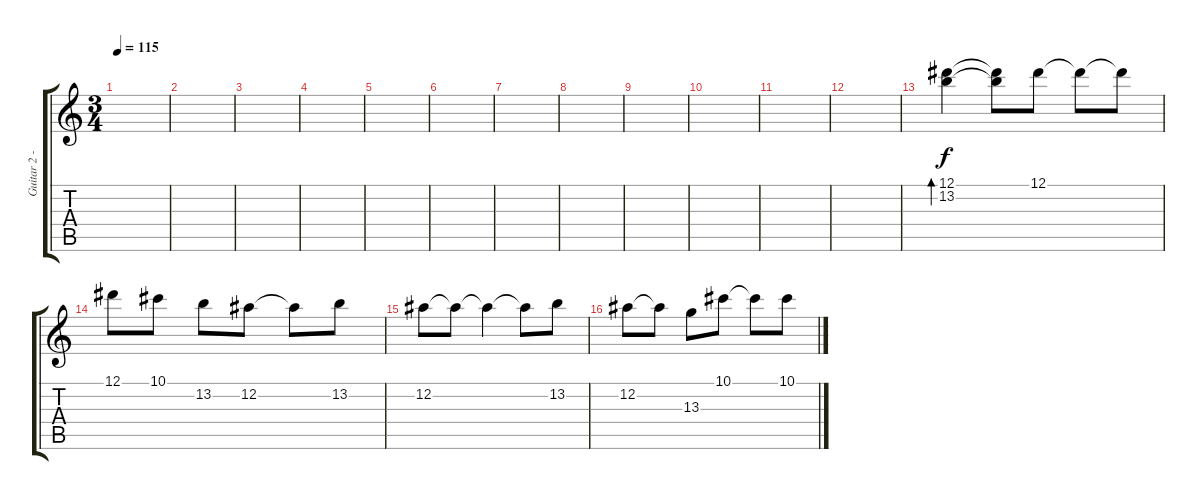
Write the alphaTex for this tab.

\track ("Guitar 2 - Daron" "Guitar 2 -") {instrument electricguitarjazz}
\staff {score tabs}
\tuning (Eb4 Bb3 Gb3 Db3 Ab2 Db2) {hide}
\ts (3 4)
\tempo 115
\clef g2
\ks c
|
|
|
|
|
|
|
|
|
|
|
|
(12.1 13.2).4{bd 240 instrument electricguitarjazz} (12.1{t} 13.2{t}).8 12.1.8 12.1{t}.8 12.1{t}.8 |
12.1.8 10.1.8 13.2.8 12.2.8 12.2{t}.8 13.2.8 |
12.2.8 12.2{t}.8 12.2{t}.4 12.2{t}.8 13.2.8 |
12.2.8 12.2{t}.8 13.3.8 10.1.8 10.1{t}.8 10.1.8
